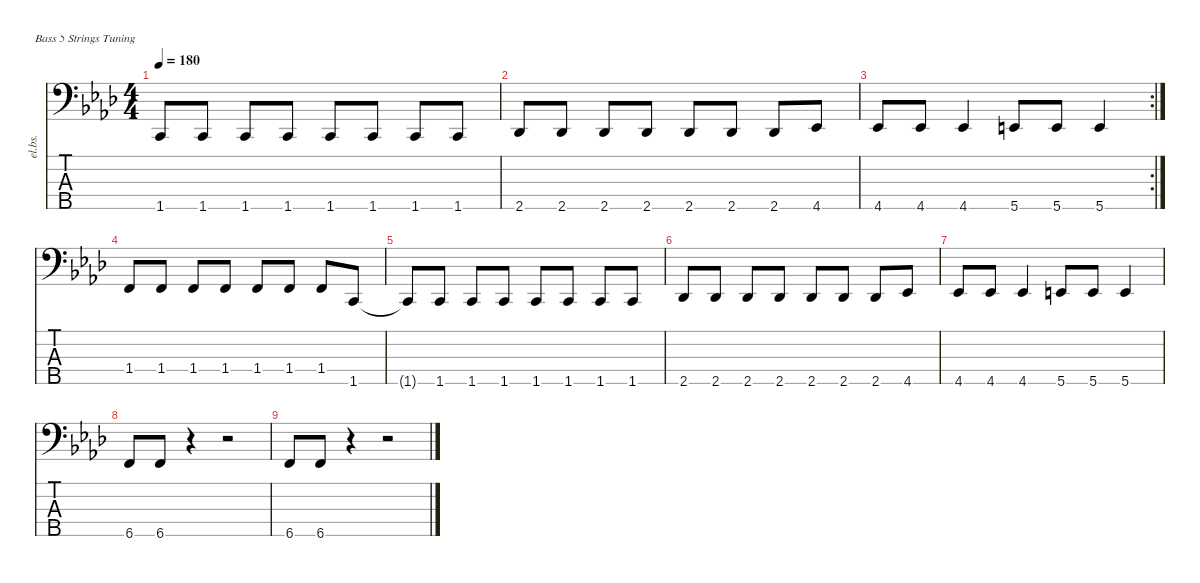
\defaultSystemsLayout 4
\hideDynamics
\bracketExtendMode nobrackets
\otherSystemsTrackNameOrientation horizontal
\track ("Bass" "el.bs.") {solo instrument electricbasspick}
\staff {score tabs}
\tuning (G2 D2 A1 E1 B0)
\ts (4 4)
\tempo 180
\clef f4
\ks fminor
1.5{t acc forcenatural}.8{dy f} 1.5{acc forcenatural}.8 1.5{acc forcenatural}.8 1.5{acc forcenatural}.8 1.5{acc forcenatural}.8 1.5{acc forcenatural}.8 1.5{acc forcenatural}.8 1.5{acc forcenatural}.8 |
\scale
1.11512 2.5{acc b}.8 2.5{acc b}.8 2.5{acc b}.8 2.5{acc b}.8 2.5{acc b}.8 2.5{acc b}.8 2.5{acc b}.8 4.5{acc b}.8 |
\rc 2
\scale
1.08297 4.5{acc b}.8 4.5{acc b}.8 4.5{acc b}.4 5.5{acc forcenatural}.8 5.5{acc forcenatural}.8 5.5{acc forcenatural}.4 |
1.4{acc forcenatural}.8 1.4{acc forcenatural}.8 1.4{acc forcenatural}.8 1.4{acc forcenatural}.8 1.4{acc forcenatural}.8 1.4{acc forcenatural}.8 1.4{acc forcenatural}.8 1.5{acc forcenatural}.8 |
1.5{t acc forcenatural}.8 1.5{acc forcenatural}.8 1.5{acc forcenatural}.8 1.5{acc forcenatural}.8 1.5{acc forcenatural}.8 1.5{acc forcenatural}.8 1.5{acc forcenatural}.8 1.5{acc forcenatural}.8 |
2.5{acc b}.8 2.5{acc b}.8 2.5{acc b}.8 2.5{acc b}.8 2.5{acc b}.8 2.5{acc b}.8 2.5{acc b}.8 4.5{acc b}.8 |
4.5{acc b}.8 4.5{acc b}.8 4.5{acc b}.4 5.5{acc forcenatural}.8 5.5{acc forcenatural}.8 5.5{acc forcenatural}.4 |
6.5{acc forcenatural}.8 6.5{acc forcenatural}.8 r.4 r.2 |
6.5{acc forcenatural}.8 6.5{acc forcenatural}.8 r.4 r.2
